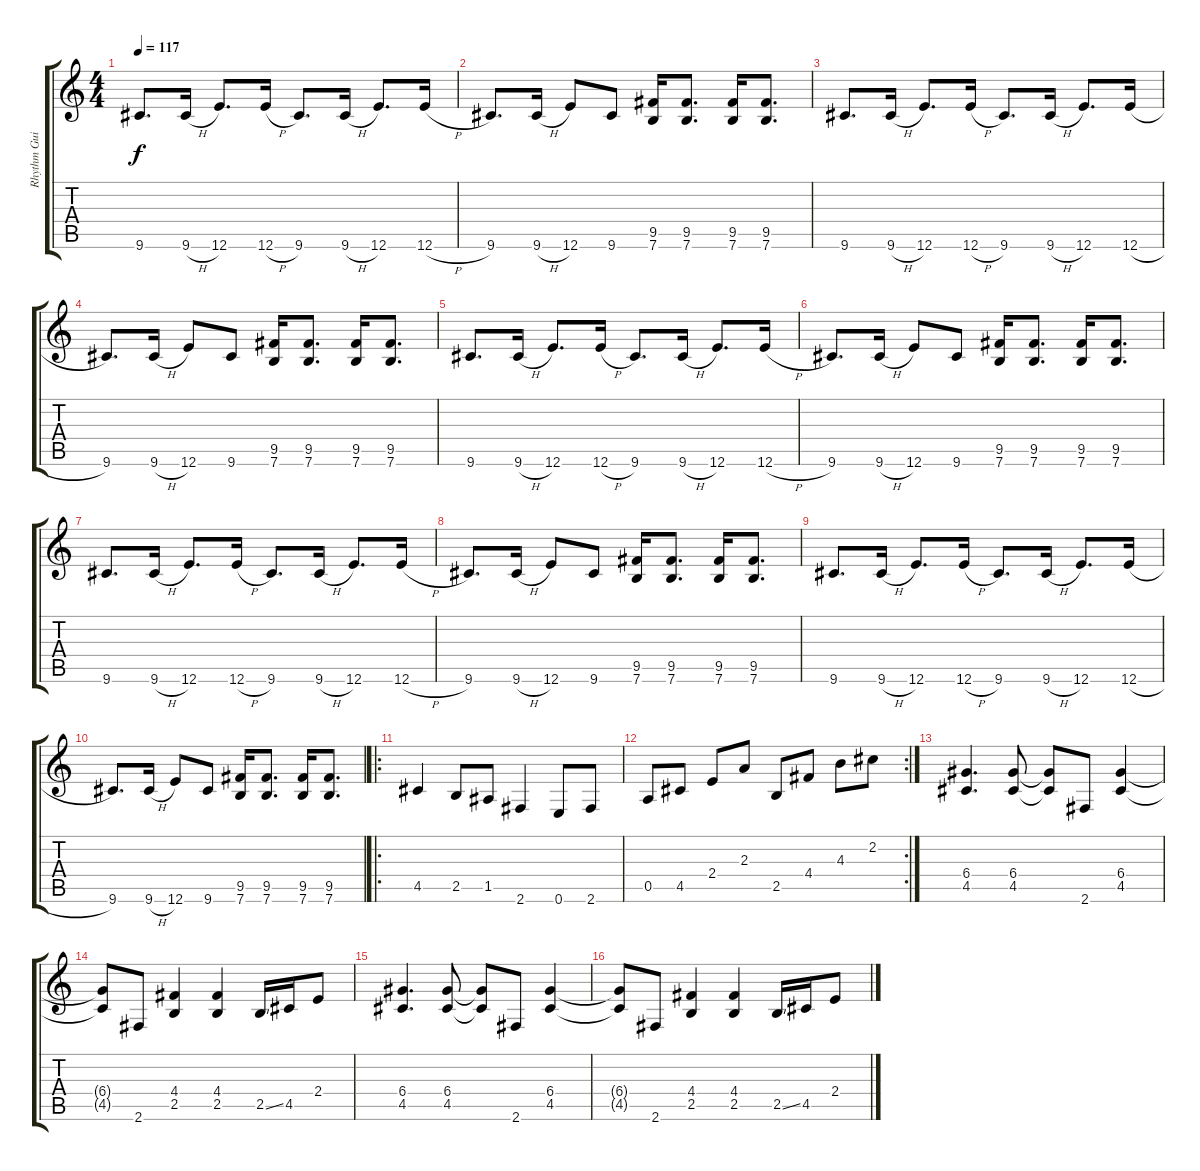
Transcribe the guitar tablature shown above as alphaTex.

\track ("Rhythm Guitar" "Rhythm Gui") {instrument distortionguitar}
\staff {score tabs}
\tuning (E4 B3 G3 D3 A2 E2) {hide}
\ts (4 4)
\tempo 117
\clef g2
\ks c
9.6.8{d dy f} 9.6{h}.16 12.6.8{d} 12.6{h}.16 9.6.8{d} 9.6{h}.16 12.6.8{d} 12.6{h}.16 |
9.6.8{d} 9.6{h}.16 12.6.8 9.6.8 (9.5 7.6).16 (9.5 7.6).8{d} (9.5 7.6).16 (9.5 7.6).8{d} |
9.6.8{d} 9.6{h}.16 12.6.8{d} 12.6{h}.16 9.6.8{d} 9.6{h}.16 12.6.8{d} 12.6{h}.16 |
9.6.8{d} 9.6{h}.16 12.6.8 9.6.8 (9.5 7.6).16 (9.5 7.6).8{d} (9.5 7.6).16 (9.5 7.6).8{d} |
9.6.8{d} 9.6{h}.16 12.6.8{d} 12.6{h}.16 9.6.8{d} 9.6{h}.16 12.6.8{d} 12.6{h}.16 |
9.6.8{d} 9.6{h}.16 12.6.8 9.6.8 (9.5 7.6).16 (9.5 7.6).8{d} (9.5 7.6).16 (9.5 7.6).8{d} |
9.6.8{d} 9.6{h}.16 12.6.8{d} 12.6{h}.16 9.6.8{d} 9.6{h}.16 12.6.8{d} 12.6{h}.16 |
9.6.8{d} 9.6{h}.16 12.6.8 9.6.8 (9.5 7.6).16 (9.5 7.6).8{d} (9.5 7.6).16 (9.5 7.6).8{d} |
9.6.8{d} 9.6{h}.16 12.6.8{d} 12.6{h}.16 9.6.8{d} 9.6{h}.16 12.6.8{d} 12.6{h}.16 |
9.6.8{d} 9.6{h}.16 12.6.8 9.6.8 (9.5 7.6).16 (9.5 7.6).8{d} (9.5 7.6).16 (9.5 7.6).8{d} |
\ro
4.5.4 2.5.8 1.5.8 2.6.4 0.6.8 2.6.8 |
\rc 2
0.5.8 4.5.8 2.4.8 2.3.8 2.5.8 4.4.8 4.3.8 2.2.8 |
(6.4 4.5).4{d volume 16} (6.4 4.5).8 (6.4{t} 4.5{t}).8 2.6.8 (6.4 4.5).4 |
(6.4{t} 4.5{t}).8 2.6.8 (4.4 2.5).4 (4.4 2.5).4 2.5{ss}.16 4.5.16 2.4.8 |
(6.4 4.5).4{d} (6.4 4.5).8 (6.4{t} 4.5{t}).8 2.6.8 (6.4 4.5).4 |
(6.4{t} 4.5{t}).8 2.6.8 (4.4 2.5).4 (4.4 2.5).4 2.5{ss}.16 4.5.16 2.4.8
